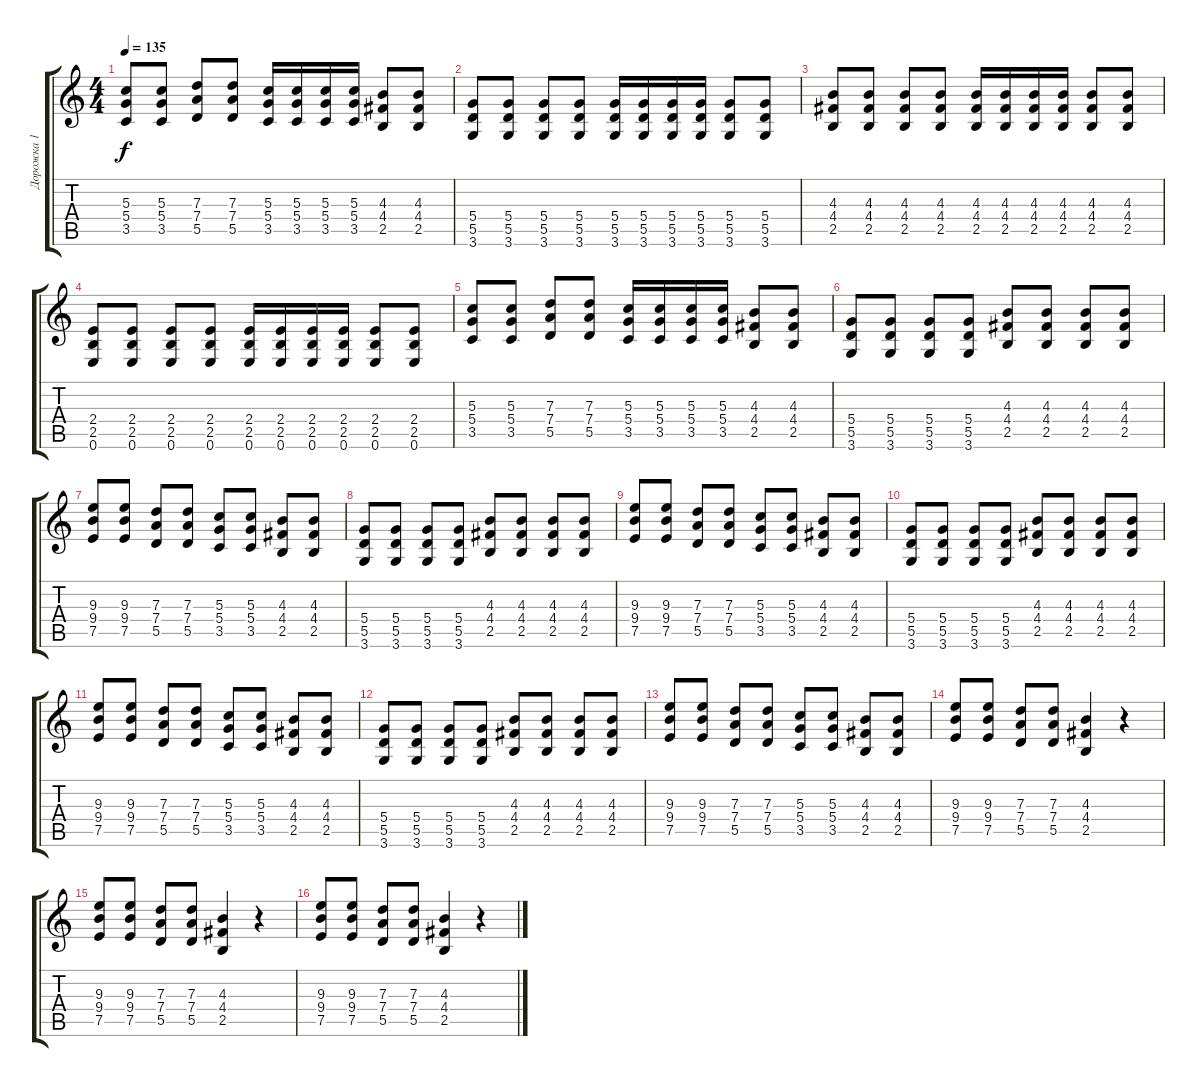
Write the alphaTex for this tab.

\track ("Дорожка 1" "Дорожка 1") {instrument overdrivenguitar}
\staff {score tabs}
\tuning (E4 B3 G3 D3 A2 E2) {hide}
\ts (4 4)
\tempo 135
\clef g2
\ks c
(5.3 5.4 3.5).8{dy f} (5.3 5.4 3.5).8 (7.3 7.4 5.5).8 (7.3 7.4 5.5).8 (5.3 5.4 3.5).16 (5.3 5.4 3.5).16 (5.3 5.4 3.5).16 (5.3 5.4 3.5).16 (4.3 4.4 2.5).8 (4.3 4.4 2.5).8 |
(5.4 5.5 3.6).8 (5.4 5.5 3.6).8 (5.4 5.5 3.6).8 (5.4 5.5 3.6).8 (5.4 5.5 3.6).16 (5.4 5.5 3.6).16 (5.4 5.5 3.6).16 (5.4 5.5 3.6).16 (5.4 5.5 3.6).8 (5.4 5.5 3.6).8 |
(4.3 4.4 2.5).8 (4.3 4.4 2.5).8 (4.3 4.4 2.5).8 (4.3 4.4 2.5).8 (4.3 4.4 2.5).16 (4.3 4.4 2.5).16 (4.3 4.4 2.5).16 (4.3 4.4 2.5).16 (4.3 4.4 2.5).8 (4.3 4.4 2.5).8 |
(2.4 2.5 0.6).8 (2.4 2.5 0.6).8 (2.4 2.5 0.6).8 (2.4 2.5 0.6).8 (2.4 2.5 0.6).16 (2.4 2.5 0.6).16 (2.4 2.5 0.6).16 (2.4 2.5 0.6).16 (2.4 2.5 0.6).8 (2.4 2.5 0.6).8 |
(5.3 5.4 3.5).8 (5.3 5.4 3.5).8 (7.3 7.4 5.5).8 (7.3 7.4 5.5).8 (5.3 5.4 3.5).16 (5.3 5.4 3.5).16 (5.3 5.4 3.5).16 (5.3 5.4 3.5).16 (4.3 4.4 2.5).8 (4.3 4.4 2.5).8 |
(5.4 5.5 3.6).8 (5.4 5.5 3.6).8 (5.4 5.5 3.6).8 (5.4 5.5 3.6).8 (4.3 4.4 2.5).8 (4.3 4.4 2.5).8 (4.3 4.4 2.5).8 (4.3 4.4 2.5).8 |
(9.3 9.4 7.5).8 (9.3 9.4 7.5).8 (7.3 7.4 5.5).8 (7.3 7.4 5.5).8 (5.3 5.4 3.5).8 (5.3 5.4 3.5).8 (4.3 4.4 2.5).8 (4.3 4.4 2.5).8 |
(5.4 5.5 3.6).8 (5.4 5.5 3.6).8 (5.4 5.5 3.6).8 (5.4 5.5 3.6).8 (4.3 4.4 2.5).8 (4.3 4.4 2.5).8 (4.3 4.4 2.5).8 (4.3 4.4 2.5).8 |
(9.3 9.4 7.5).8 (9.3 9.4 7.5).8 (7.3 7.4 5.5).8 (7.3 7.4 5.5).8 (5.3 5.4 3.5).8 (5.3 5.4 3.5).8 (4.3 4.4 2.5).8 (4.3 4.4 2.5).8 |
(5.4 5.5 3.6).8 (5.4 5.5 3.6).8 (5.4 5.5 3.6).8 (5.4 5.5 3.6).8 (4.3 4.4 2.5).8 (4.3 4.4 2.5).8 (4.3 4.4 2.5).8 (4.3 4.4 2.5).8 |
(9.3 9.4 7.5).8 (9.3 9.4 7.5).8 (7.3 7.4 5.5).8 (7.3 7.4 5.5).8 (5.3 5.4 3.5).8 (5.3 5.4 3.5).8 (4.3 4.4 2.5).8 (4.3 4.4 2.5).8 |
(5.4 5.5 3.6).8 (5.4 5.5 3.6).8 (5.4 5.5 3.6).8 (5.4 5.5 3.6).8 (4.3 4.4 2.5).8 (4.3 4.4 2.5).8 (4.3 4.4 2.5).8 (4.3 4.4 2.5).8 |
(9.3 9.4 7.5).8 (9.3 9.4 7.5).8 (7.3 7.4 5.5).8 (7.3 7.4 5.5).8 (5.3 5.4 3.5).8 (5.3 5.4 3.5).8 (4.3 4.4 2.5).8 (4.3 4.4 2.5).8 |
(9.3 9.4 7.5).8 (9.3 9.4 7.5).8 (7.3 7.4 5.5).8 (7.3 7.4 5.5).8 (4.3 4.4 2.5).4 r.4 |
(9.3 9.4 7.5).8 (9.3 9.4 7.5).8 (7.3 7.4 5.5).8 (7.3 7.4 5.5).8 (4.3 4.4 2.5).4 r.4 |
(9.3 9.4 7.5).8 (9.3 9.4 7.5).8 (7.3 7.4 5.5).8 (7.3 7.4 5.5).8 (4.3 4.4 2.5).4 r.4
